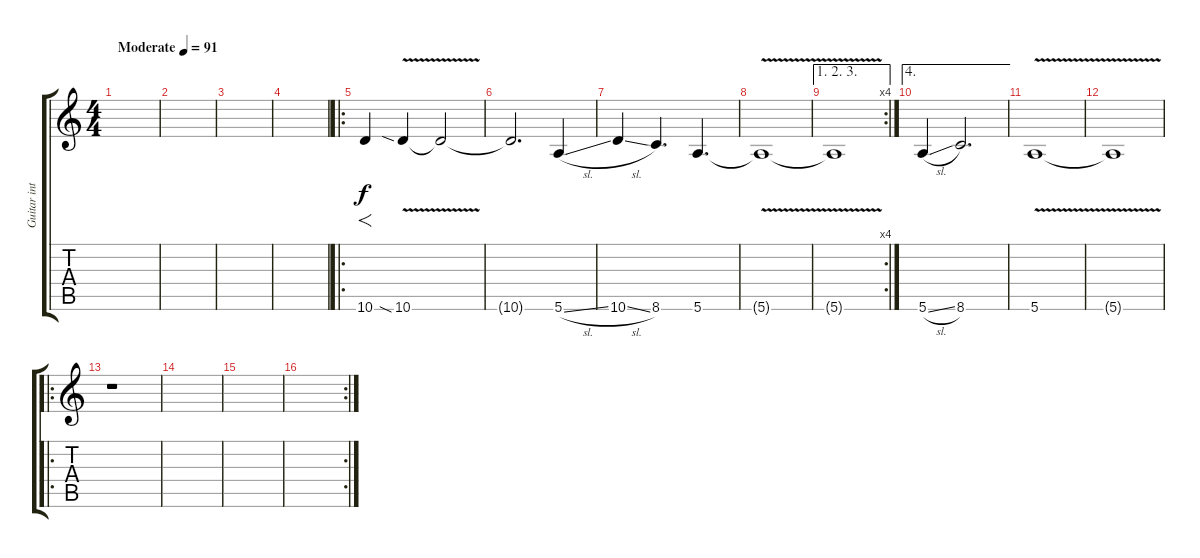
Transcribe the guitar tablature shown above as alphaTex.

\track ("Guitar intro" "Guitar int") {instrument overdrivenguitar}
\staff {score tabs}
\tuning (E4 B3 G3 D3 A2 E2) {hide}
\ts (4 4)
\tempo (91 "Moderate")
\clef g2
\ks c
|
|
|
|
\ro
10.6.4{f} 10.6{v sia}.4 10.6{t}.2 |
10.6{t}.2{d} 5.6{sl}.4 |
10.6{sl}.4 8.6.4{d} 5.6.4{d} |
5.6{v t}.1 |
\ae (1 2 3)
\rc 4
5.6{t}.1 |
\ae 4
5.6{sl}.4 8.6.2{d} |
5.6{v}.1 |
5.6{t}.1 |
\ro
r.1 |
|
|
\rc 2
